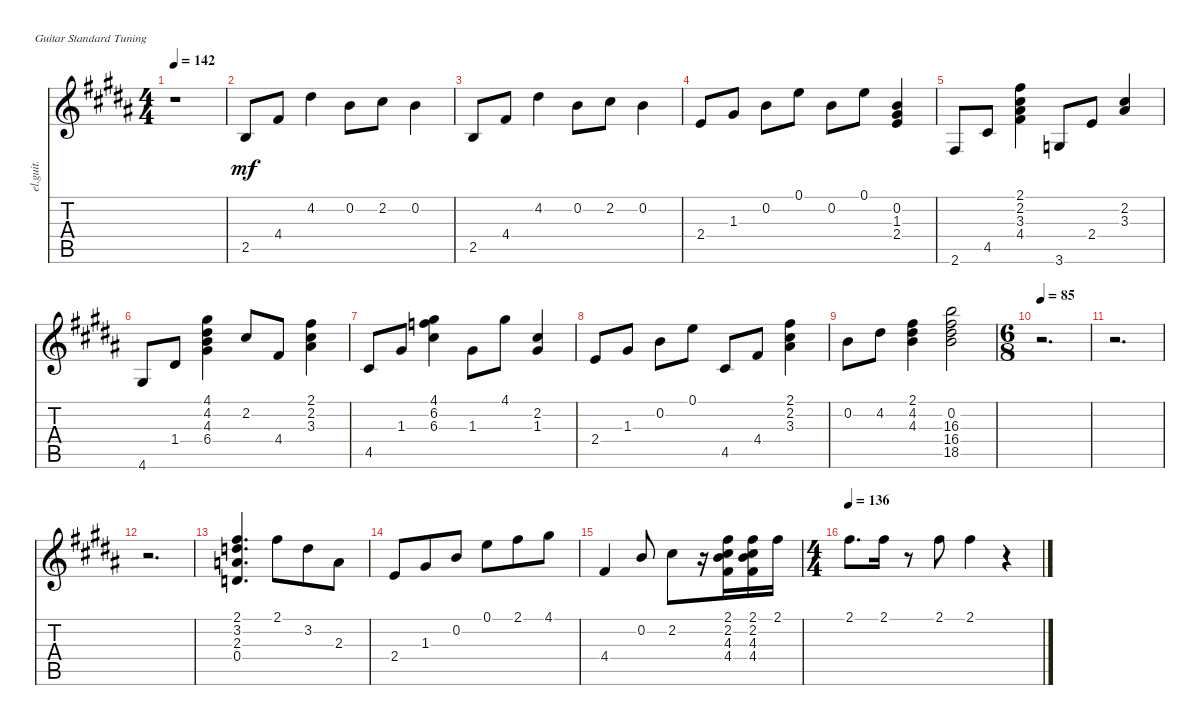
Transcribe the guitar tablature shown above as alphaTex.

\bracketExtendMode nobrackets
\track ("Electric Guitar 1" "el.guit.") {instrument electricguitarclean}
\staff {score tabs}
\tuning (E4 B3 G3 D3 A2 E2)
\ts (4 4)
\tempo 142
\clef g2
\ks b
r.1{dy mf beam Down} |
2.5{acc forcenatural}.8{beam Up} 4.4{acc #}.8{beam Up} 4.2{acc #}.4{beam Down} 0.2{acc forcenatural}.8{beam Down} 2.2{acc #}.8{beam Down} 0.2{acc forcenatural}.4{beam Down} |
2.5{acc forcenatural}.8{beam Up} 4.4{acc #}.8{beam Up} 4.2{acc #}.4{beam Down} 0.2{acc forcenatural}.8{beam Down} 2.2{acc #}.8{beam Down} 0.2{acc forcenatural}.4{beam Down} |
2.4{acc forcenatural}.8{beam Up} 1.3{acc #}.8{beam Up} 0.2{acc forcenatural}.8{beam Down} 0.1{acc forcenatural}.8{beam Down} 0.2{acc forcenatural}.8{beam Down} 0.1{acc forcenatural}.8{beam Down} (2.4{acc forcenatural} 1.3{acc #} 0.2{acc forcenatural}).4{beam Up} |
2.6{acc #}.8{beam Up} 4.5{acc #}.8{beam Up} (3.3{acc #} 2.2{acc #} 4.4{acc #} 2.1{acc #}).4{beam Down} 3.6{acc forcenatural}.8{beam Up} 2.4{acc forcenatural}.8{beam Up} (3.3{acc #} 2.2{acc #}).4{beam Up} |
4.6{acc #}.8{beam Up} 1.4{acc #}.8{beam Up} (6.4{acc #} 4.3{acc forcenatural} 4.2{acc #} 4.1{acc #}).4{beam Down} 2.2{acc #}.8{beam Up} 4.4{acc #}.8{beam Up} (3.3{acc #} 2.2{acc #} 2.1{acc #}).4{beam Down} |
4.5{acc #}.8{beam Up} 1.3{acc #}.8{beam Up} (6.2{acc forcenatural} 6.3{acc #} 4.1{acc #}).4{beam Down} 1.3{acc #}.8{beam Down} 4.1{acc #}.8{beam Down} (1.3{acc #} 2.2{acc #}).4{beam Up} |
2.4{acc forcenatural}.8{beam Up} 1.3{acc #}.8{beam Up} 0.2{acc forcenatural}.8{beam Down} 0.1{acc forcenatural}.8{beam Down} 4.5{acc #}.8{beam Up} 4.4{acc #}.8{beam Up} (3.3{acc #} 2.2{acc #} 2.1{acc #}).4{beam Down} |
0.2{acc forcenatural}.8{beam Down} 4.2{acc #}.8{beam Down} (4.3{acc forcenatural} 4.2{acc #} 2.1{acc #}).4{beam Down} (0.2{acc forcenatural} 16.4{acc #} 18.5{acc #} 16.3{acc forcenatural}).2{beam Down} |
\ts (6 8)
\tempo 85
r.2{d beam Down} |
r.2{d beam Down} |
r.2{d beam Down} |
(3.2{acc forcenatural} 2.3{acc forcenatural} 0.4{acc forcenatural} 2.1{acc #}).4{d beam Up} 2.1{acc #}.8{beam Down} 3.2{acc forcenatural}.8{beam Down} 2.3{acc forcenatural}.8{beam Down} |
2.4{acc forcenatural}.8{beam Up} 1.3{acc #}.8{beam Up} 0.2{acc forcenatural}.8{beam Up} 0.1{acc forcenatural}.8{beam Down} 2.1{acc #}.8{beam Down} 4.1{acc #}.8{beam Down} |
4.4{acc #}.4{beam Up} 0.2{acc forcenatural}.8{beam Up} 2.2{acc #}.8{beam Down} r.16{beam Down} (4.3{acc forcenatural} 2.2{acc #} 4.4{acc #} 2.1{acc #}).16{beam Down} (4.3{acc forcenatural} 2.2{acc #} 4.4{acc #} 2.1{acc #}).16{beam Down} 2.1{acc #}.16{beam Down} |
\ts (4 4)
\tempo 136
2.1{acc #}.8{d beam Down} 2.1{acc #}.16{beam Down} r.8{beam Down} 2.1{acc #}.8{beam Down} 2.1{acc #}.4{beam Down} r.4{beam Down}
